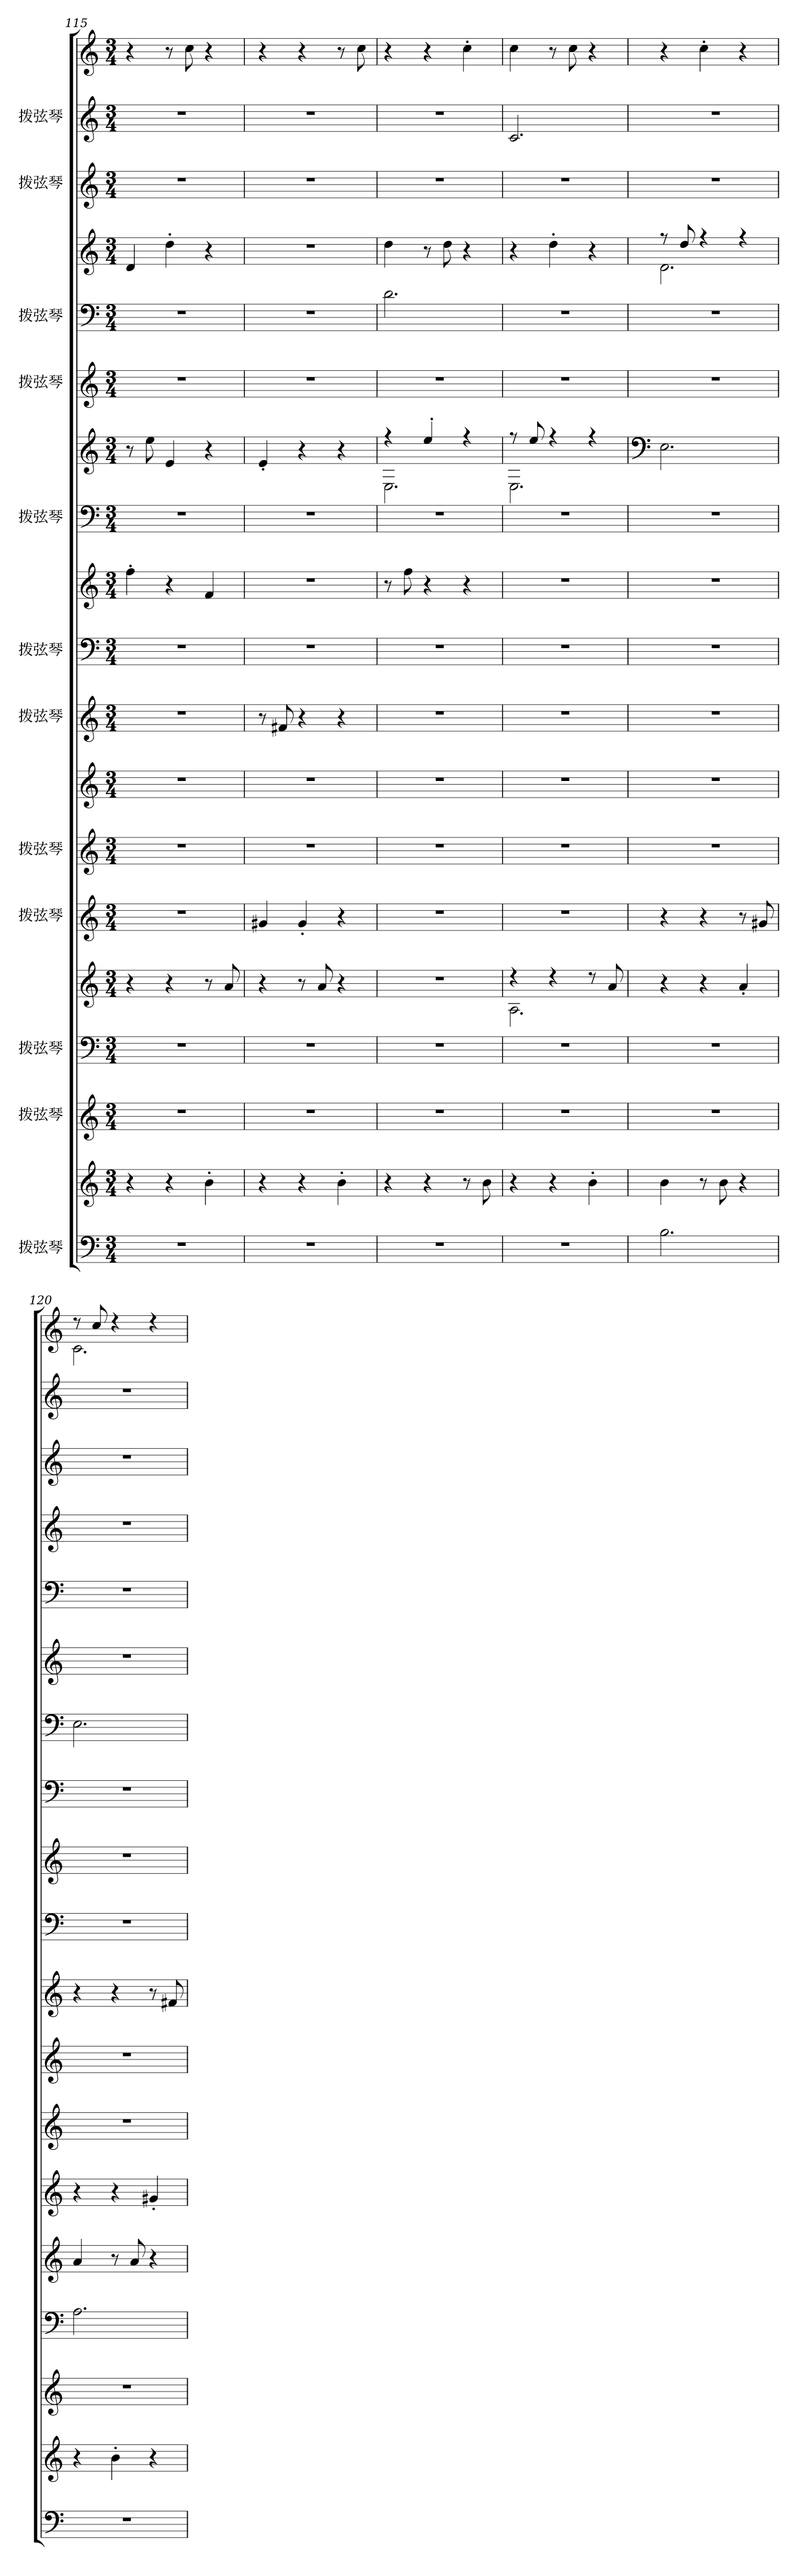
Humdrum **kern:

**kern	**kern	**kern	**kern	**kern	**kern	**kern	**kern	**kern	**kern	**kern	**kern	**kern	**kern	**kern	**kern	**kern	**kern	**kern
*part12	*part12	*part11	*part10	*part10	*part9	*part8	*part8	*part7	*part6	*part6	*part5	*part5	*part4	*part3	*part3	*part2	*part1	*part1
*staff19	*staff18	*staff17	*staff16	*staff15	*staff14	*staff13	*staff12	*staff11	*staff10	*staff9	*staff8	*staff7	*staff6	*staff5	*staff4	*staff3	*staff2	*staff1
*I"拨弦琴	*	*I"拨弦琴	*I"拨弦琴	*	*I"拨弦琴	*I"拨弦琴	*	*I"拨弦琴	*I"拨弦琴	*	*I"拨弦琴	*	*I"拨弦琴	*I"拨弦琴	*	*I"拨弦琴	*I"拨弦琴	*
*clefF4	*clefG2	*clefG2	*clefF4	*clefG2	*clefG2	*clefG2	*clefG2	*clefG2	*clefF4	*clefG2	*clefF4	*clefG2	*clefG2	*clefF4	*clefG2	*clefG2	*clefG2	*clefG2
*k[]	*k[]	*k[]	*k[]	*k[]	*k[]	*k[]	*k[]	*k[]	*k[]	*k[]	*k[]	*k[]	*k[]	*k[]	*k[]	*k[]	*k[]	*k[]
*M3/4	*M3/4	*M3/4	*M3/4	*M3/4	*M3/4	*M3/4	*M3/4	*M3/4	*M3/4	*M3/4	*M3/4	*M3/4	*M3/4	*M3/4	*M3/4	*M3/4	*M3/4	*M3/4
=115	=115	=115	=115	=115	=115	=115	=115	=115	=115	=115	=115	=115	=115	=115	=115	=115	=115	=115
2.r	4r	2.r	2.r	4r	2.r	2.r	2.r	2.r	2.r	4ff'\	2.r	8r	2.r	2.r	4d/	2.r	2.r	4r
.	.	.	.	.	.	.	.	.	.	.	.	8ee\	.	.	.	.	.	.
.	4r	.	.	4r	.	.	.	.	.	4r	.	4e/	.	.	4dd'\	.	.	8r
.	.	.	.	.	.	.	.	.	.	.	.	.	.	.	.	.	.	8cc\
.	4b'\	.	.	8r	.	.	.	.	.	4f/	.	4r	.	.	4r	.	.	4r
.	.	.	.	8a/	.	.	.	.	.	.	.	.	.	.	.	.	.	.
=116	=116	=116	=116	=116	=116	=116	=116	=116	=116	=116	=116	=116	=116	=116	=116	=116	=116	=116
2.r	4r	2.r	2.r	4r	4g#X/	2.r	2.r	8r	2.r	2.r	2.r	4e'/	2.r	2.r	2.r	2.r	2.r	4r
.	.	.	.	.	.	.	.	8f#X/	.	.	.	.	.	.	.	.	.	.
.	4r	.	.	8r	4g#'/	.	.	4r	.	.	.	4r	.	.	.	.	.	4r
.	.	.	.	8a/	.	.	.	.	.	.	.	.	.	.	.	.	.	.
.	4b'\	.	.	4r	4r	.	.	4r	.	.	.	4r	.	.	.	.	.	8r
.	.	.	.	.	.	.	.	.	.	.	.	.	.	.	.	.	.	8cc\
=117	=117	=117	=117	=117	=117	=117	=117	=117	=117	=117	=117	=117	=117	=117	=117	=117	=117	=117
*	*	*	*	*	*	*	*	*	*	*	*	*^	*	*	*	*	*	*
2.r	4r	2.r	2.r	2.r	2.r	2.r	2.r	2.r	2.r	8r	2.r	4r	2.E\	2.r	2.d\	4dd\	2.r	2.r	4r
.	.	.	.	.	.	.	.	.	.	8ff\	.	.	.	.	.	.	.	.	.
.	4r	.	.	.	.	.	.	.	.	4r	.	4ee'/	.	.	.	8r	.	.	4r
.	.	.	.	.	.	.	.	.	.	.	.	.	.	.	.	8dd\	.	.	.
.	8r	.	.	.	.	.	.	.	.	4r	.	4r	.	.	.	4r	.	.	4cc'\
.	8b\	.	.	.	.	.	.	.	.	.	.	.	.	.	.	.	.	.	.
=118	=118	=118	=118	=118	=118	=118	=118	=118	=118	=118	=118	=118	=118	=118	=118	=118	=118	=118	=118
*	*	*	*	*^	*	*	*	*	*	*	*	*	*	*	*	*	*	*	*
2.r	4r	2.r	2.r	4r	2.A\	2.r	2.r	2.r	2.r	2.r	2.r	2.r	8r	2.E\	2.r	2.r	4r	2.r	2.c/	4cc\
.	.	.	.	.	.	.	.	.	.	.	.	.	8ee/	.	.	.	.	.	.	.
.	4r	.	.	4r	.	.	.	.	.	.	.	.	4r	.	.	.	4dd'\	.	.	8r
.	.	.	.	.	.	.	.	.	.	.	.	.	.	.	.	.	.	.	.	8cc\
.	4b'\	.	.	8r	.	.	.	.	.	.	.	.	4r	.	.	.	4r	.	.	4r
.	.	.	.	8a/	.	.	.	.	.	.	.	.	.	.	.	.	.	.	.	.
*	*	*	*	*v	*v	*	*	*	*	*	*	*	*v	*v	*	*	*	*	*	*
!!LO:PB:g=z
=119	=119	=119	=119	=119	=119	=119	=119	=119	=119	=119	=119	=119	=119	=119	=119	=119	=119	=119
*	*	*	*	*	*	*	*	*	*	*	*	*clefF4	*	*	*	*	*	*
*	*	*	*	*	*	*	*	*	*	*	*	*	*	*	*^	*	*	*
2.B\	4b\	2.r	2.r	4r	4r	2.r	2.r	2.r	2.r	2.r	2.r	2.E\	2.r	2.r	8r	2.d\	2.r	2.r	4r
.	.	.	.	.	.	.	.	.	.	.	.	.	.	.	8dd/	.	.	.	.
.	8r	.	.	4r	4r	.	.	.	.	.	.	.	.	.	4r	.	.	.	4cc'\
.	8b\	.	.	.	.	.	.	.	.	.	.	.	.	.	.	.	.	.	.
.	4r	.	.	4a'/	8r	.	.	.	.	.	.	.	.	.	4r	.	.	.	4r
.	.	.	.	.	8g#X/	.	.	.	.	.	.	.	.	.	.	.	.	.	.
*	*	*	*	*	*	*	*	*	*	*	*	*	*	*	*v	*v	*	*	*
=120	=120	=120	=120	=120	=120	=120	=120	=120	=120	=120	=120	=120	=120	=120	=120	=120	=120	=120
*	*	*	*	*	*	*	*	*	*	*	*	*	*	*	*	*	*	*^
2.r	4r	2.r	2.A\	4a/	4r	2.r	2.r	4r	2.r	2.r	2.r	2.E\	2.r	2.r	2.r	2.r	2.r	8r	2.c\
.	.	.	.	.	.	.	.	.	.	.	.	.	.	.	.	.	.	8cc/	.
.	4b'\	.	.	8r	4r	.	.	4r	.	.	.	.	.	.	.	.	.	4r	.
.	.	.	.	8a/	.	.	.	.	.	.	.	.	.	.	.	.	.	.	.
.	4r	.	.	4r	4g#X'/	.	.	8r	.	.	.	.	.	.	.	.	.	4r	.
.	.	.	.	.	.	.	.	8f#X/	.	.	.	.	.	.	.	.	.	.	.
*	*	*	*	*	*	*	*	*	*	*	*	*	*	*	*	*	*	*v	*v
=	=	=	=	=	=	=	=	=	=	=	=	=	=	=	=	=	=	=
*-	*-	*-	*-	*-	*-	*-	*-	*-	*-	*-	*-	*-	*-	*-	*-	*-	*-	*-
